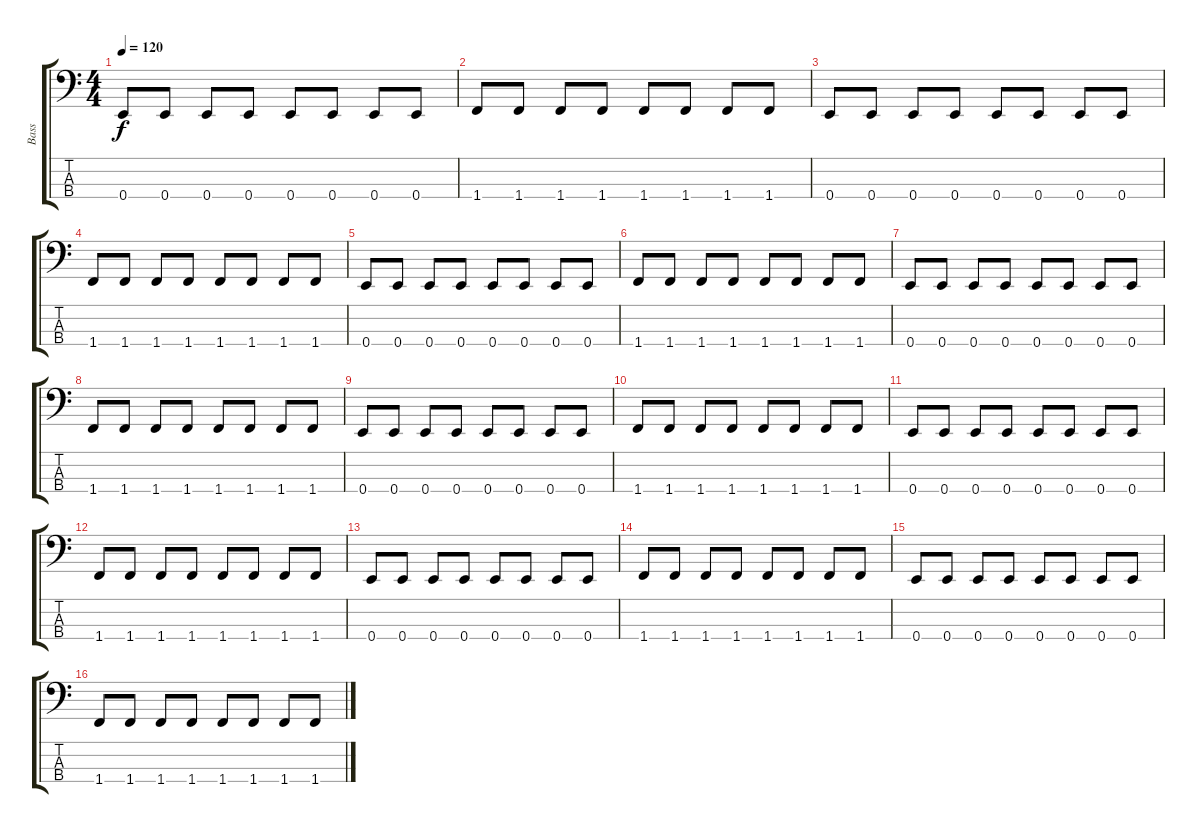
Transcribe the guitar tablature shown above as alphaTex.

\track ("Bass" "Bass") {instrument electricbasspick}
\staff {score tabs}
\tuning (G2 D2 A1 E1) {hide}
\ts (4 4)
\tempo 120
\clef f4
\ks c
0.4.8{dy f} 0.4.8 0.4.8 0.4.8 0.4.8 0.4.8 0.4.8 0.4.8 |
1.4.8 1.4.8 1.4.8 1.4.8 1.4.8 1.4.8 1.4.8 1.4.8 |
0.4.8 0.4.8 0.4.8 0.4.8 0.4.8 0.4.8 0.4.8 0.4.8 |
1.4.8 1.4.8 1.4.8 1.4.8 1.4.8 1.4.8 1.4.8 1.4.8 |
0.4.8 0.4.8 0.4.8 0.4.8 0.4.8 0.4.8 0.4.8 0.4.8 |
1.4.8 1.4.8 1.4.8 1.4.8 1.4.8 1.4.8 1.4.8 1.4.8 |
0.4.8 0.4.8 0.4.8 0.4.8 0.4.8 0.4.8 0.4.8 0.4.8 |
1.4.8 1.4.8 1.4.8 1.4.8 1.4.8 1.4.8 1.4.8 1.4.8 |
0.4.8 0.4.8 0.4.8 0.4.8 0.4.8 0.4.8 0.4.8 0.4.8 |
1.4.8 1.4.8 1.4.8 1.4.8 1.4.8 1.4.8 1.4.8 1.4.8 |
0.4.8 0.4.8 0.4.8 0.4.8 0.4.8 0.4.8 0.4.8 0.4.8 |
1.4.8 1.4.8 1.4.8 1.4.8 1.4.8 1.4.8 1.4.8 1.4.8 |
0.4.8 0.4.8 0.4.8 0.4.8 0.4.8 0.4.8 0.4.8 0.4.8 |
1.4.8 1.4.8 1.4.8 1.4.8 1.4.8 1.4.8 1.4.8 1.4.8 |
0.4.8 0.4.8 0.4.8 0.4.8 0.4.8 0.4.8 0.4.8 0.4.8 |
1.4.8 1.4.8 1.4.8 1.4.8 1.4.8 1.4.8 1.4.8 1.4.8
